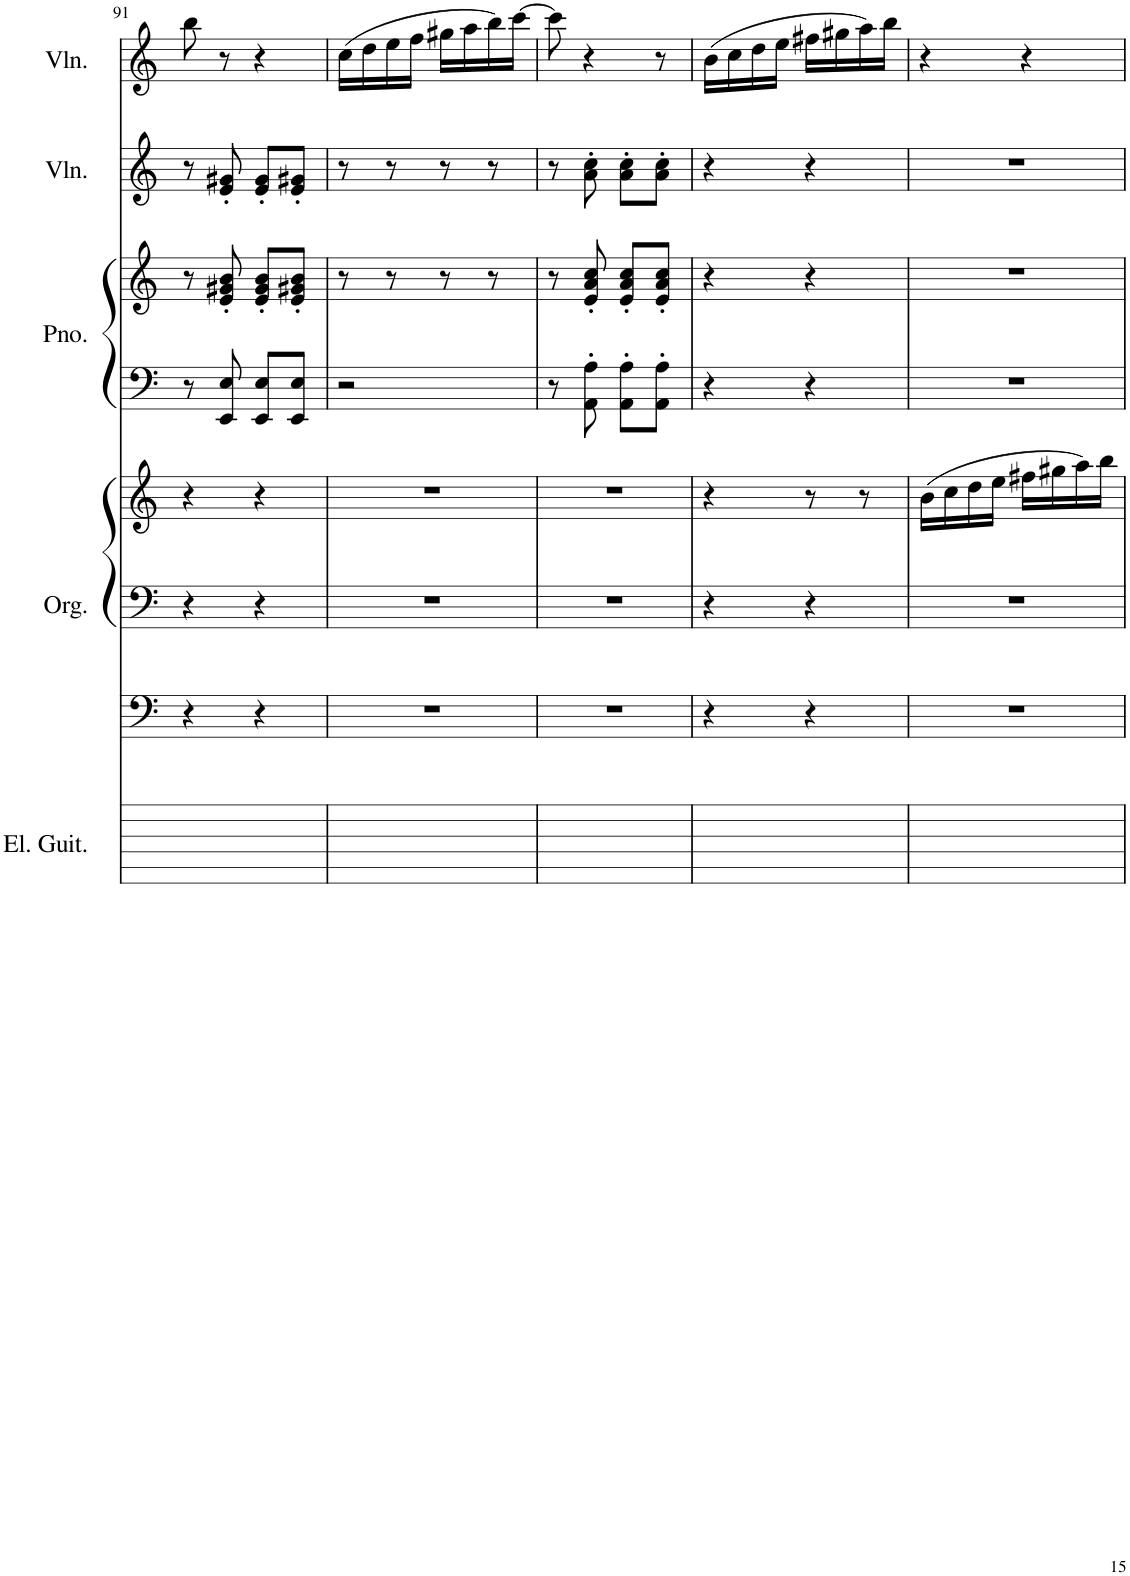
**kern	**kern	**kern	**kern	**kern	**kern	**kern	**kern
*part5	*part4	*part4	*part4	*part3	*part3	*part2	*part1
*staff8	*staff7	*staff6	*staff5	*staff4	*staff3	*staff2	*staff1
*I"Electric Guitar	*I"Organ	*	*	*I"Piano	*	*I"Violin	*I"Violin
*I'El. Guit.	*I'Org.	*	*	*I'Pno.	*	*I'Vln.	*I'Vln.
!!LO:PB:g=z
*	*clefF4	*clefF4	*clefG2	*clefF4	*clefG2	*clefG2	*clefG2
*k[]	*k[]	*k[]	*k[]	*k[]	*k[]	*k[]	*k[]
*M2/4	*M2/4	*M2/4	*M2/4	*M2/4	*M2/4	*M2/4	*M2/4
=91	=91	=91	=91	=91	=91	=91	=91
2r	4r	4r	4r	8r	8r	8r	8bb\
.	.	.	.	8EE/ 8E/	8e/' 8g#X/' 8b/'	8e/' 8g#X/'	8r
.	4r	4r	4r	8EE/ 8E/L	8e/' 8g#/' 8b/'L	8e/' 8g#/'L	4r
.	.	.	.	8EE/ 8E/J	8e/' 8g#X/' 8b/'J	8e/' 8g#X/'J	.
=92	=92	=92	=92	=92	=92	=92	=92
2r	2r	2r	2r	2r	8r	8r	(16cc\LL
.	.	.	.	.	.	.	16dd\
.	.	.	.	.	8r	8r	16ee\
.	.	.	.	.	.	.	16ff\JJ
.	.	.	.	.	8r	8r	16gg#X\LL
.	.	.	.	.	.	.	16aa\
.	.	.	.	.	8r	8r	16bb\)
.	.	.	.	.	.	.	[16ccc\JJ
=93	=93	=93	=93	=93	=93	=93	=93
2r	2r	2r	2r	8r	8r	8r	8ccc\]
.	.	.	.	8AA\' 8A\'	8e/' 8a/' 8cc/'	8a\' 8cc\'	4r
.	.	.	.	8AA\' 8A\'L	8e/' 8a/' 8cc/'L	8a\' 8cc\'L	.
.	.	.	.	8AA\' 8A\'J	8e/' 8a/' 8cc/'J	8a\' 8cc\'J	8r
=94	=94	=94	=94	=94	=94	=94	=94
2r	4r	4r	4r	4r	4r	4r	(16b\LL
.	.	.	.	.	.	.	16cc\
.	.	.	.	.	.	.	16dd\
.	.	.	.	.	.	.	16ee\JJ
.	4r	4r	8r	4r	4r	4r	16ff#X\LL
.	.	.	.	.	.	.	16gg#X\
.	.	.	8r	.	.	.	16aa\)
.	.	.	.	.	.	.	16bb\JJ
=95	=95	=95	=95	=95	=95	=95	=95
2r	2r	2r	(16b\LL	2r	2r	2r	4r
.	.	.	16cc\	.	.	.	.
.	.	.	16dd\	.	.	.	.
.	.	.	16ee\JJ	.	.	.	.
.	.	.	16ff#X\LL	.	.	.	4r
.	.	.	16gg#X\	.	.	.	.
.	.	.	16aa\)	.	.	.	.
.	.	.	16bb\JJ	.	.	.	.
=	=	=	=	=	=	=	=
*-	*-	*-	*-	*-	*-	*-	*-
